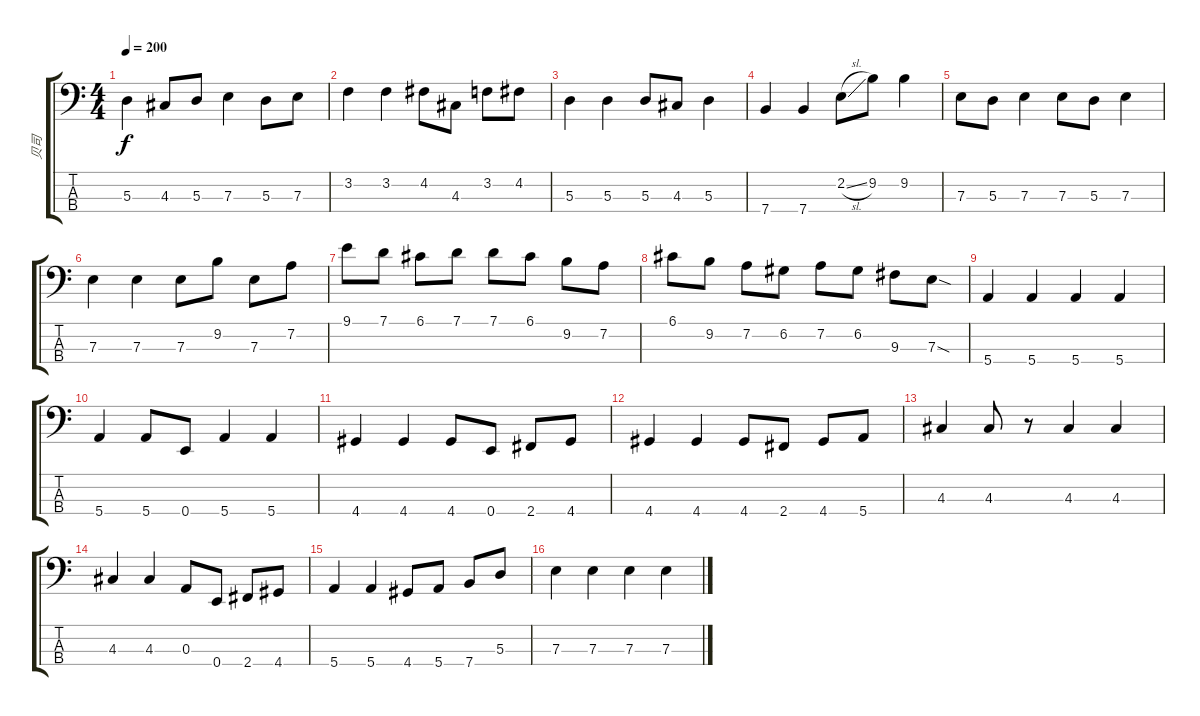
\track ("贝司" "贝司") {instrument electricbassfinger}
\staff {score tabs}
\tuning (G2 D2 A1 E1) {hide}
\ts (4 4)
\tempo 200
\clef f4
\ks c
5.3.4{dy f} 4.3.8 5.3.8 7.3.4 5.3.8 7.3.8 |
3.2.4 3.2.4 4.2.8 4.3.8 3.2.8 4.2.8 |
5.3.4 5.3.4 5.3.8 4.3.8 5.3.4 |
7.4.4 7.4.4 2.2{sl}.8 9.2.8 9.2.4 |
7.3.8 5.3.8 7.3.4 7.3.8 5.3.8 7.3.4 |
7.3.4 7.3.4 7.3.8 9.2.8 7.3.8 7.2.8 |
9.1.8 7.1.8 6.1.8 7.1.8 7.1.8 6.1.8 9.2.8 7.2.8 |
6.1.8 9.2.8 7.2.8 6.2.8 7.2.8 6.2.8 9.3.8 7.3{sod}.8 |
5.4.4 5.4.4 5.4.4 5.4.4 |
5.4.4 5.4.8 0.4.8 5.4.4 5.4.4 |
4.4.4 4.4.4 4.4.8 0.4.8 2.4.8 4.4.8 |
4.4.4 4.4.4 4.4.8 2.4.8 4.4.8 5.4.8 |
4.3.4 4.3.8 r.8 4.3.4 4.3.4 |
4.3.4 4.3.4 0.3.8 0.4.8 2.4.8 4.4.8 |
5.4.4 5.4.4 4.4.8 5.4.8 7.4.8 5.3.8 |
7.3.4 7.3.4 7.3.4 7.3.4
